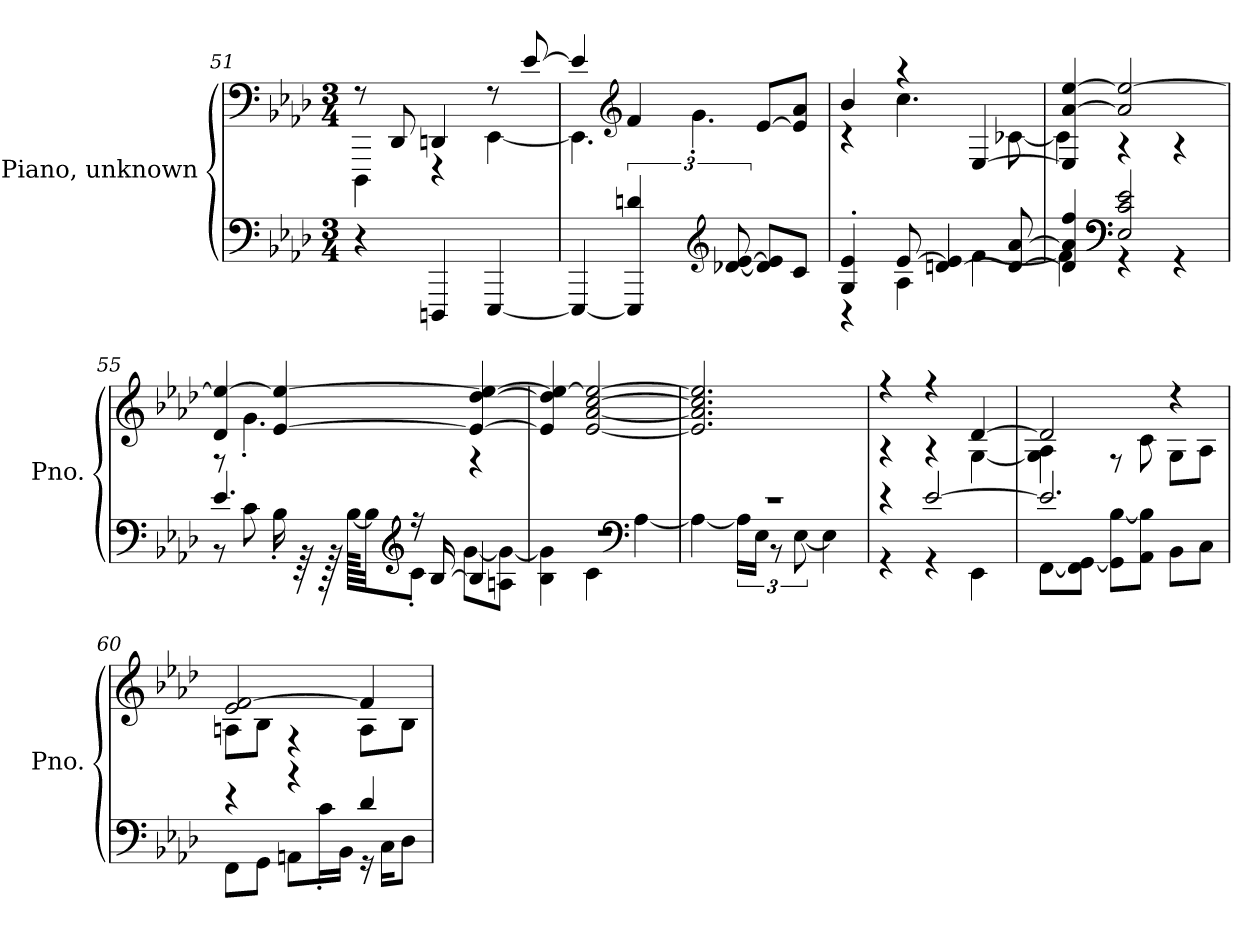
**kern	**kern
*part1	*part1
*staff2	*staff1
*I"Piano, unknown	*
*I'Pno.	*
*clefF4	*clefF4
*k[b-e-a-d-]	*k[b-e-a-d-]
*M3/4	*M3/4
=51	=51
*	*^
4r	8r	4DDD-\
.	8DD-/	.
4DDDn/	4DDn/	4r
[4EEE-/	8r	[4EE-\
.	[8e-/	.
!!LO:LB:g=z	!!
=52	=52	=52
4EEE-/_	4e-/]	4.EE-\]
*	*clefG2	*
6EEE-/] 6dn/	4f/	.
.	.	4.g'\
*clefG2	*	*
[12d-X/ [12e-/	.	.
8d-/] 8e-/]L	[8e-/L	.
8c/J	8e-/] 8a-/J	.
=53	=53	=53
*^	*	*
4G/' 4e-/'	4r	4b-/	4r
[8e-/	4A-\	4r	4.cc\
[4dn/ 4e-/]	.	.	.
.	[4f\	[4E-/	.
8d/_ [8a-/	.	.	[8c-X\
=54	=54	=54	=54
4d/] 4a-/] 4ff/	4f\]	4E-/] [4a-/ [4ee-/	4c-\]
*clefF4	*	*	*
2E-/ 2c/ 2e-/	4r	2a-/] 2ee-/_	4r
.	4r	.	4r
!!LO:LB:g=z	!!
=55	=55	=55	=55
4.e-/	8r	4d-/ 4ee-/_	8r
.	8c\	.	4.g'\
.	16B-'\	[4e-/ 4ee-/_	.
.	64r	.	.
.	128r	.	.
.	[128B-\KKLLL	.	.
.	32B-\JJ]	.	.
*clefG2	*	*	*
16r	8c'\J	.	.
[16B-/	.	.	.
4B-/]	[8g\L	4e-/_ [4dd-/ 4ee-/_	4r
.	8An\ 8g\_J	.	.
*	*	*v	*v
=56	=56	=56
2.r	4B-\ 4g\]	4e-/] 4dd-/] 4ee-/_
.	4c\	[2e-/ [2a-/ [2cc/ 2ee-/_
*clefF4	*	*
.	[4A-\	.
=57	=57	=57
2.r	4A-\_	2.e-/] 2.a-/] 2.cc/] 2.ee-/]
.	24A-\LL]	.
.	24E-\JJ	.
.	12r	.
.	[12E-\	.
.	4E-\]	.
=58	=58	=58
*	*	*^
4r	4r	4r	4r
[2e-/	4r	4r	4r
.	4EE-\	[4d-/	[4G\
!!LO:LB:g=z	!!
=59	=59	=59	=59
2.e-/]	[8FF\L	2d-/]	4G\] 4A-\
.	8FF\] [8GG\J	.	.
.	8GG\] [8B-\L	.	8r
.	8AA-\ 8B-\]J	.	8c\
.	8BB-\L	4r	8G\L
.	8C\J	.	8A-\J
=60	=60	=60	=60
4r	8FF\L	2e-/ [2f/	8An\L
.	8GG\J	.	8B-\J
4r	8AAn\L	.	4r
.	16c'\L	.	.
.	16BB-\JJ	.	.
4d-/	16r	4f/]	8A\L
.	16C\KL	.	.
.	8D-\J	.	8B-\J
*v	*v	*	*
*	*v	*v
=	=
*-	*-
